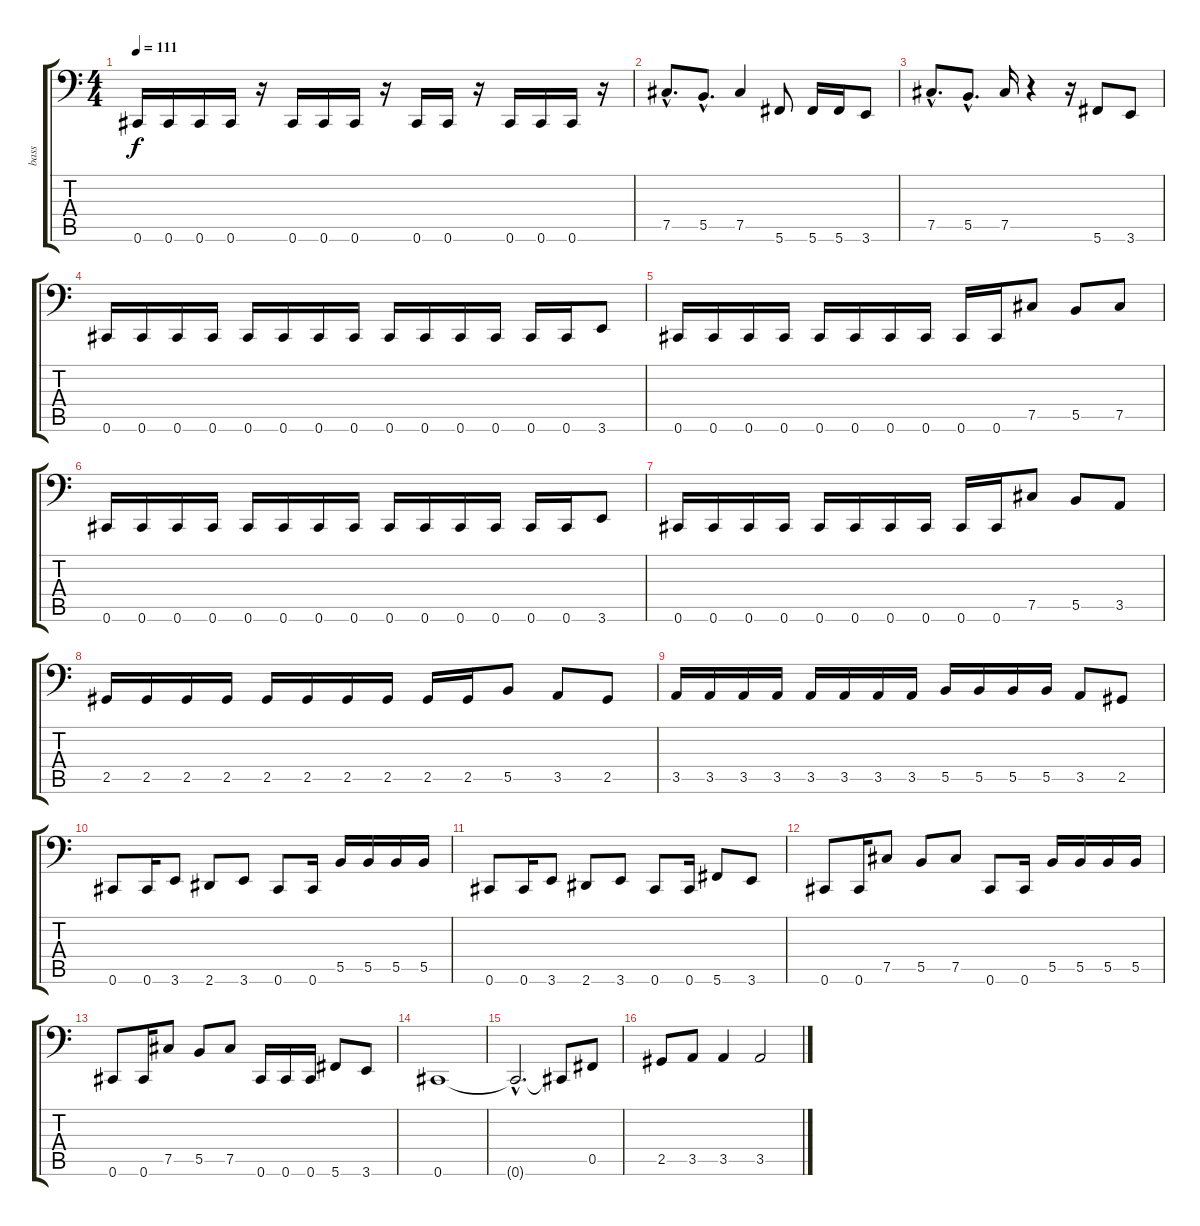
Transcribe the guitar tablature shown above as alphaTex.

\track ("bass" "bass") {instrument electricbasspick}
\staff {score tabs}
\tuning (Db3 Ab2 E2 B1 Gb1 Db1) {hide}
\ts (4 4)
\tempo 111
\clef f4
\ks c
0.6.16{dy f} 0.6.16 0.6.16 0.6.16 r.16 0.6.16 0.6.16 0.6.16 r.16 0.6.16 0.6.16 r.16 0.6.16 0.6.16 0.6.16 r.16 |
7.5{hac}.8{d} 5.5{hac}.8{d} 7.5.4 5.6.8 5.6.16 5.6.16 3.6.8 |
7.5{hac}.8{d} 5.5{hac}.8{d} 7.5.16 r.4 r.16 5.6.8 3.6.8 |
0.6.16 0.6.16 0.6.16 0.6.16 0.6.16 0.6.16 0.6.16 0.6.16 0.6.16 0.6.16 0.6.16 0.6.16 0.6.16 0.6.16 3.6.8 |
0.6.16 0.6.16 0.6.16 0.6.16 0.6.16 0.6.16 0.6.16 0.6.16 0.6.16 0.6.16 7.5.8 5.5.8 7.5.8 |
0.6.16 0.6.16 0.6.16 0.6.16 0.6.16 0.6.16 0.6.16 0.6.16 0.6.16 0.6.16 0.6.16 0.6.16 0.6.16 0.6.16 3.6.8 |
0.6.16 0.6.16 0.6.16 0.6.16 0.6.16 0.6.16 0.6.16 0.6.16 0.6.16 0.6.16 7.5.8 5.5.8 3.5.8 |
2.5.16 2.5.16 2.5.16 2.5.16 2.5.16 2.5.16 2.5.16 2.5.16 2.5.16 2.5.16 5.5.8 3.5.8 2.5.8 |
3.5.16 3.5.16 3.5.16 3.5.16 3.5.16 3.5.16 3.5.16 3.5.16 5.5.16 5.5.16 5.5.16 5.5.16 3.5.8 2.5.8 |
0.6.8 0.6.16 3.6.8 2.6.8 3.6.8 0.6.8 0.6.16 5.5.16 5.5.16 5.5.16 5.5.16 |
0.6.8 0.6.16 3.6.8 2.6.8 3.6.8 0.6.8 0.6.16 5.6.8 3.6.8 |
0.6.8 0.6.16 7.5.8 5.5.8 7.5.8 0.6.8 0.6.16 5.5.16 5.5.16 5.5.16 5.5.16 |
0.6.8 0.6.16 7.5.8 5.5.8 7.5.8 0.6.16 0.6.16 0.6.16 5.6.8 3.6.8 |
0.6.1 |
0.6{hac t}.2{d} 0.6{t}.8 0.5.8 |
2.5.8 3.5.8 3.5.4 3.5.2
